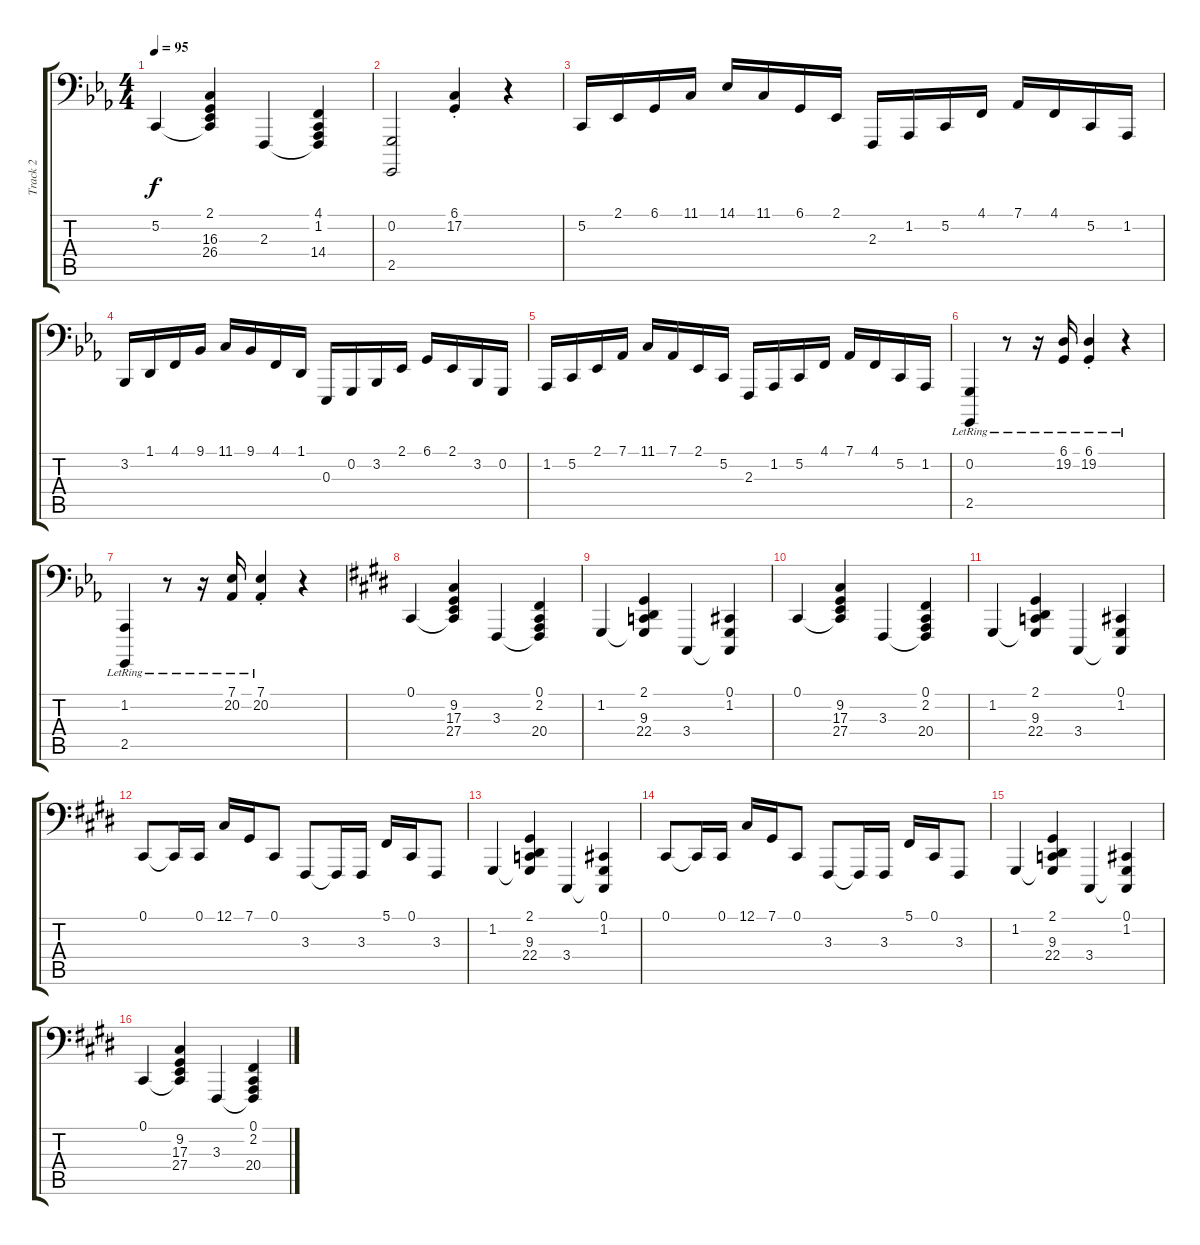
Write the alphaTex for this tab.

\track ("Track 2" "Track 2") {instrument acousticgrandpiano}
\staff {score tabs}
\tuning (Db2 G1 Eb1 Bb0 F0 C0) {hide}
\ts (4 4)
\tempo 95
\clef f4
\ks eb
5.2.4{dy f} (2.1 5.2{t} 16.3 26.4).4 2.3.4 (4.1 1.2 2.3{t} 14.4).4 |
(0.2 2.5).2 (6.1{st} 17.2{st}).4 r.4 |
5.2.16 2.1.16 6.1.16 11.1.16 14.1.16 11.1.16 6.1.16 2.1.16 2.3.16 1.2.16 5.2.16 4.1.16 7.1.16 4.1.16 5.2.16 1.2.16 |
3.2.16 1.1.16 4.1.16 9.1.16 11.1.16 9.1.16 4.1.16 1.1.16 0.3.16 0.2.16 3.2.16 2.1.16 6.1.16 2.1.16 3.2.16 0.2.16 |
1.2.16 5.2.16 2.1.16 7.1.16 11.1.16 7.1.16 2.1.16 5.2.16 2.3.16 1.2.16 5.2.16 4.1.16 7.1.16 4.1.16 5.2.16 1.2.16 |
(0.2{lr} 2.5{lr}).4 r.8 r.16 (6.1{lr} 19.2{lr}).16 (6.1{st lr} 19.2{st lr}).4 r.4 |
(1.2{lr} 2.5{lr}).4 r.8 r.16 (7.1{lr} 20.2{lr}).16 (7.1{st lr} 20.2{st lr}).4 r.4 |
\ks e
0.1.4 (0.1{t} 9.2 17.3 27.4).4 3.3.4 (0.1 2.2 3.3{t} 20.4).4 |
1.2.4 (2.1 1.2{t} 9.3 22.4).4 3.4.4 (0.1 1.2 3.4{t}).4 |
0.1.4 (0.1{t} 9.2 17.3 27.4).4 3.3.4 (0.1 2.2 3.3{t} 20.4).4 |
1.2.4 (2.1 1.2{t} 9.3 22.4).4 3.4.4 (0.1 1.2 3.4{t}).4 |
0.1.8 0.1{t}.16 0.1.16 12.1.16 7.1.16 0.1.8 3.3.8 3.3{t}.16 3.3.16 5.1.16 0.1.16 3.3.8 |
1.2.4 (2.1 1.2{t} 9.3 22.4).4 3.4.4 (0.1 1.2 3.4{t}).4 |
0.1.8 0.1{t}.16 0.1.16 12.1.16 7.1.16 0.1.8 3.3.8 3.3{t}.16 3.3.16 5.1.16 0.1.16 3.3.8 |
1.2.4 (2.1 1.2{t} 9.3 22.4).4 3.4.4 (0.1 1.2 3.4{t}).4 |
0.1.4 (0.1{t} 9.2 17.3 27.4).4 3.3.4 (0.1 2.2 3.3{t} 20.4).4
